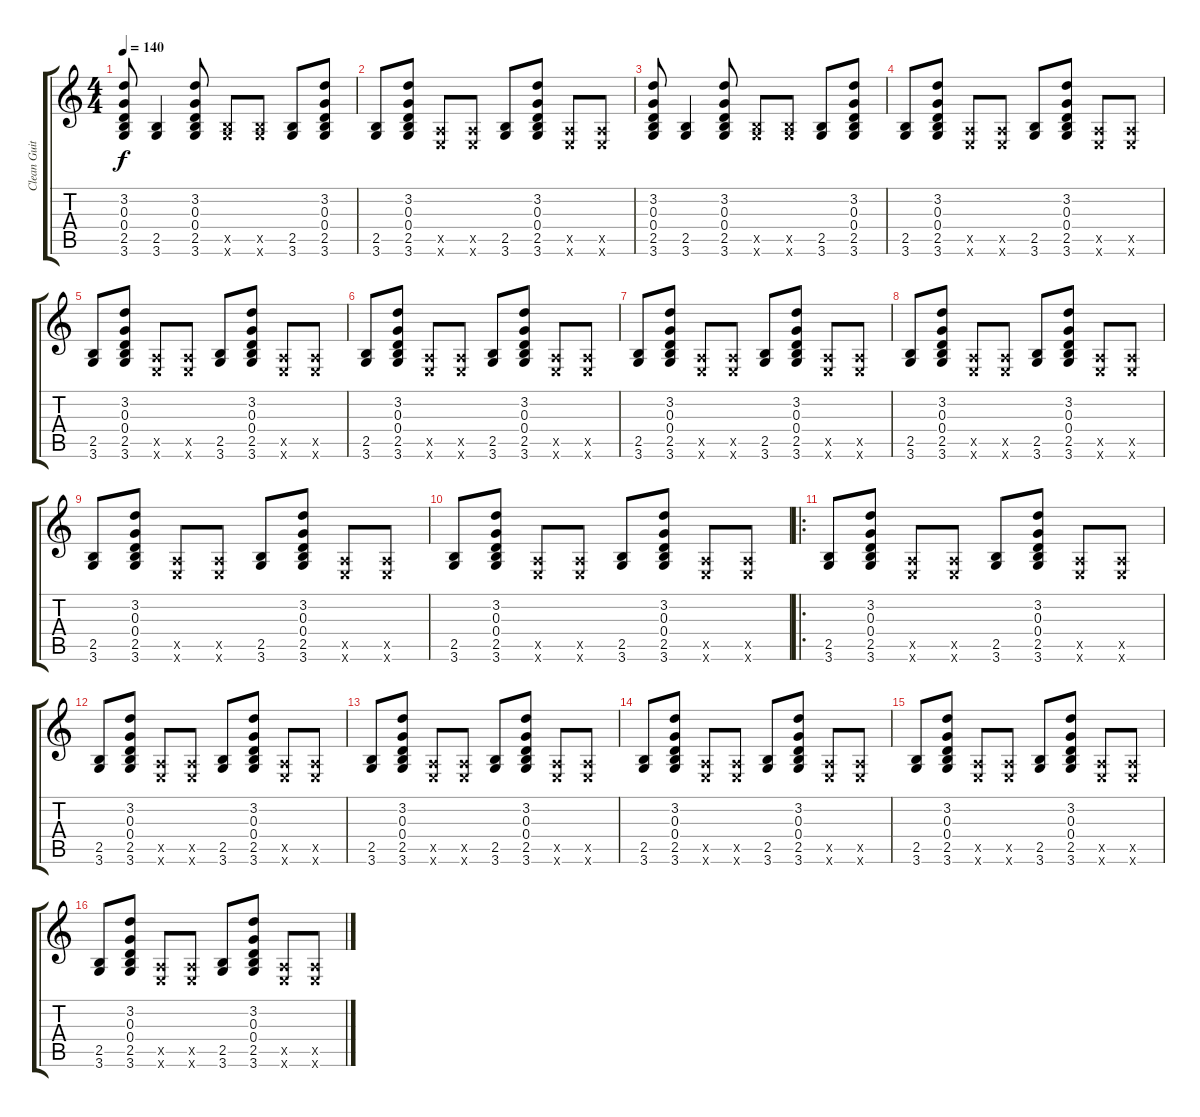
\track ("Clean Guitar" "Clean Guit") {instrument electricguitarclean}
\staff {score tabs}
\tuning (E4 B3 G3 D3 A2 E2) {hide}
\ts (4 4)
\tempo 140
\clef g2
\ks c
(3.2 0.3 0.4 2.5 3.6).8{dy f} (2.5 3.6).4 (3.2 0.3 0.4 2.5 3.6).8 (2.5{x} 3.6{x}).8 (2.5{x} 3.6{x}).8 (2.5 3.6).8 (3.2 0.3 0.4 2.5 3.6).8 |
(2.5 3.6).8 (3.2 0.3 0.4 2.5 3.6).8 (0.5{x} 0.6{x}).8 (0.5{x} 0.6{x}).8 (2.5 3.6).8 (3.2 0.3 0.4 2.5 3.6).8 (0.5{x} 0.6{x}).8 (0.5{x} 0.6{x}).8 |
(3.2 0.3 0.4 2.5 3.6).8 (2.5 3.6).4 (3.2 0.3 0.4 2.5 3.6).8 (2.5{x} 3.6{x}).8 (2.5{x} 3.6{x}).8 (2.5 3.6).8 (3.2 0.3 0.4 2.5 3.6).8 |
(2.5 3.6).8 (3.2 0.3 0.4 2.5 3.6).8 (0.5{x} 0.6{x}).8 (0.5{x} 0.6{x}).8 (2.5 3.6).8 (3.2 0.3 0.4 2.5 3.6).8 (0.5{x} 0.6{x}).8 (0.5{x} 0.6{x}).8 |
(2.5 3.6).8 (3.2 0.3 0.4 2.5 3.6).8 (0.5{x} 0.6{x}).8 (0.5{x} 0.6{x}).8 (2.5 3.6).8 (3.2 0.3 0.4 2.5 3.6).8 (0.5{x} 0.6{x}).8 (0.5{x} 0.6{x}).8 |
(2.5 3.6).8 (3.2 0.3 0.4 2.5 3.6).8 (0.5{x} 0.6{x}).8 (0.5{x} 0.6{x}).8 (2.5 3.6).8 (3.2 0.3 0.4 2.5 3.6).8 (0.5{x} 0.6{x}).8 (0.5{x} 0.6{x}).8 |
(2.5 3.6).8 (3.2 0.3 0.4 2.5 3.6).8 (0.5{x} 0.6{x}).8 (0.5{x} 0.6{x}).8 (2.5 3.6).8 (3.2 0.3 0.4 2.5 3.6).8 (0.5{x} 0.6{x}).8 (0.5{x} 0.6{x}).8 |
(2.5 3.6).8 (3.2 0.3 0.4 2.5 3.6).8 (0.5{x} 0.6{x}).8 (0.5{x} 0.6{x}).8 (2.5 3.6).8 (3.2 0.3 0.4 2.5 3.6).8 (0.5{x} 0.6{x}).8 (0.5{x} 0.6{x}).8 |
(2.5 3.6).8 (3.2 0.3 0.4 2.5 3.6).8 (0.5{x} 0.6{x}).8 (0.5{x} 0.6{x}).8 (2.5 3.6).8 (3.2 0.3 0.4 2.5 3.6).8 (0.5{x} 0.6{x}).8 (0.5{x} 0.6{x}).8 |
(2.5 3.6).8 (3.2 0.3 0.4 2.5 3.6).8 (0.5{x} 0.6{x}).8 (0.5{x} 0.6{x}).8 (2.5 3.6).8 (3.2 0.3 0.4 2.5 3.6).8 (0.5{x} 0.6{x}).8 (0.5{x} 0.6{x}).8 |
\ro
(2.5 3.6).8 (3.2 0.3 0.4 2.5 3.6).8 (0.5{x} 0.6{x}).8 (0.5{x} 0.6{x}).8 (2.5 3.6).8 (3.2 0.3 0.4 2.5 3.6).8 (0.5{x} 0.6{x}).8 (0.5{x} 0.6{x}).8 |
(2.5 3.6).8 (3.2 0.3 0.4 2.5 3.6).8 (0.5{x} 0.6{x}).8 (0.5{x} 0.6{x}).8 (2.5 3.6).8 (3.2 0.3 0.4 2.5 3.6).8 (0.5{x} 0.6{x}).8 (0.5{x} 0.6{x}).8 |
(2.5 3.6).8 (3.2 0.3 0.4 2.5 3.6).8 (0.5{x} 0.6{x}).8 (0.5{x} 0.6{x}).8 (2.5 3.6).8 (3.2 0.3 0.4 2.5 3.6).8 (0.5{x} 0.6{x}).8 (0.5{x} 0.6{x}).8 |
(2.5 3.6).8 (3.2 0.3 0.4 2.5 3.6).8 (0.5{x} 0.6{x}).8 (0.5{x} 0.6{x}).8 (2.5 3.6).8 (3.2 0.3 0.4 2.5 3.6).8 (0.5{x} 0.6{x}).8 (0.5{x} 0.6{x}).8 |
(2.5 3.6).8 (3.2 0.3 0.4 2.5 3.6).8 (0.5{x} 0.6{x}).8 (0.5{x} 0.6{x}).8 (2.5 3.6).8 (3.2 0.3 0.4 2.5 3.6).8 (0.5{x} 0.6{x}).8 (0.5{x} 0.6{x}).8 |
(2.5 3.6).8 (3.2 0.3 0.4 2.5 3.6).8 (0.5{x} 0.6{x}).8 (0.5{x} 0.6{x}).8 (2.5 3.6).8 (3.2 0.3 0.4 2.5 3.6).8 (0.5{x} 0.6{x}).8 (0.5{x} 0.6{x}).8
